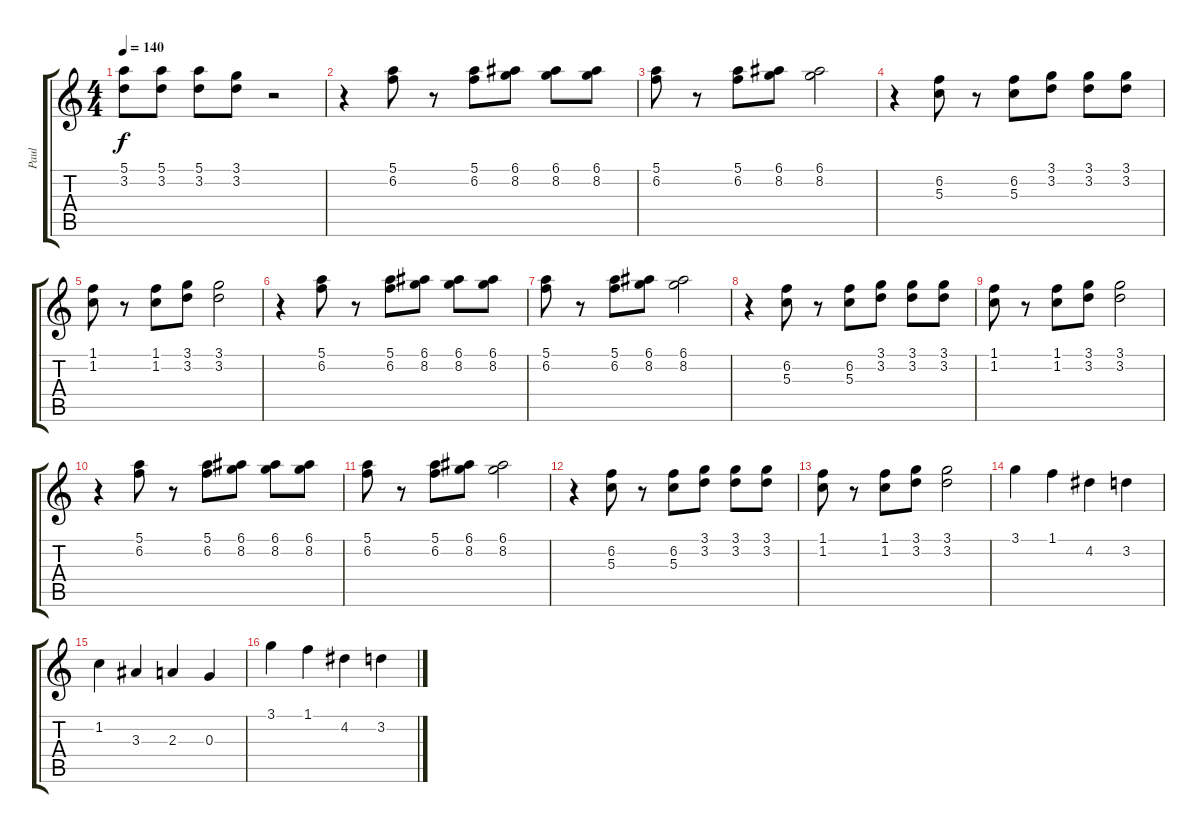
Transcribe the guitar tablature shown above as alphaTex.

\track ("Paul" "Paul") {instrument distortionguitar}
\staff {score tabs}
\tuning (E4 B3 G3 D3 A2 E2) {hide}
\ts (4 4)
\tempo 140
\clef g2
\ks c
(5.1 3.2).8{dy f} (5.1 3.2).8 (5.1 3.2).8 (3.1 3.2).8 r.2 |
r.4 (5.1 6.2).8 r.8 (5.1 6.2).8 (6.1 8.2).8 (6.1 8.2).8 (6.1 8.2).8 |
(5.1 6.2).8 r.8 (5.1 6.2).8 (6.1 8.2).8 (6.1 8.2).2 |
r.4 (6.2 5.3).8 r.8 (6.2 5.3).8 (3.1 3.2).8 (3.1 3.2).8 (3.1 3.2).8 |
(1.1 1.2).8 r.8 (1.1 1.2).8 (3.1 3.2).8 (3.1 3.2).2 |
r.4 (5.1 6.2).8 r.8 (5.1 6.2).8 (6.1 8.2).8 (6.1 8.2).8 (6.1 8.2).8 |
(5.1 6.2).8 r.8 (5.1 6.2).8 (6.1 8.2).8 (6.1 8.2).2 |
r.4 (6.2 5.3).8 r.8 (6.2 5.3).8 (3.1 3.2).8 (3.1 3.2).8 (3.1 3.2).8 |
(1.1 1.2).8 r.8 (1.1 1.2).8 (3.1 3.2).8 (3.1 3.2).2 |
r.4 (5.1 6.2).8 r.8 (5.1 6.2).8 (6.1 8.2).8 (6.1 8.2).8 (6.1 8.2).8 |
(5.1 6.2).8 r.8 (5.1 6.2).8 (6.1 8.2).8 (6.1 8.2).2 |
r.4 (6.2 5.3).8 r.8 (6.2 5.3).8 (3.1 3.2).8 (3.1 3.2).8 (3.1 3.2).8 |
(1.1 1.2).8 r.8 (1.1 1.2).8 (3.1 3.2).8 (3.1 3.2).2 |
3.1.4 1.1.4 4.2.4 3.2.4 |
1.2.4 3.3.4 2.3.4 0.3.4 |
3.1.4 1.1.4 4.2.4 3.2.4
